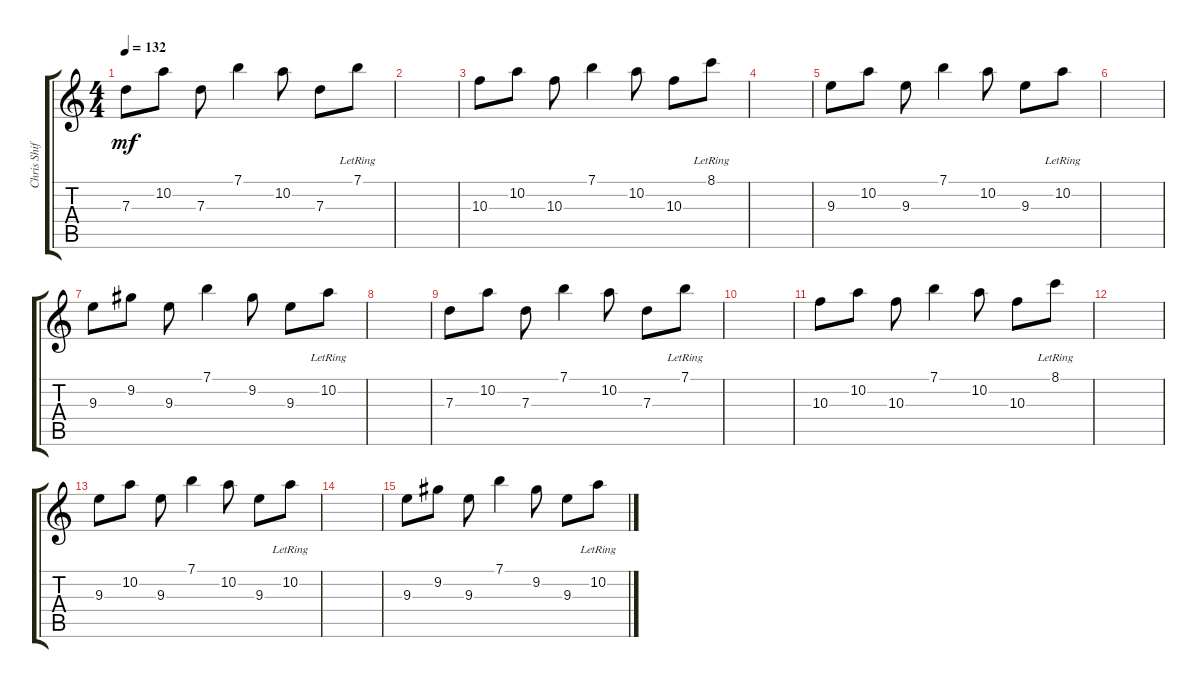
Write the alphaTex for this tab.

\track ("Chris Shiflett (Lead)" "Chris Shif") {instrument distortionguitar}
\staff {score tabs}
\tuning (E4 B3 G3 D3 A2 E2) {hide}
\ts (4 4)
\tempo 132
\clef g2
\ks c
7.3.8{dy mf} 10.2.8 7.3.8 7.1.4 10.2.8 7.3.8 7.1{lr}.8 |
|
10.3.8 10.2.8 10.3.8 7.1.4 10.2.8 10.3.8 8.1{lr}.8 |
|
9.3.8 10.2.8 9.3.8 7.1.4 10.2.8 9.3.8 10.2{lr}.8 |
|
9.3.8 9.2.8 9.3.8 7.1.4 9.2.8 9.3.8 10.2{lr}.8 |
|
7.3.8 10.2.8 7.3.8 7.1.4 10.2.8 7.3.8 7.1{lr}.8 |
|
10.3.8 10.2.8 10.3.8 7.1.4 10.2.8 10.3.8 8.1{lr}.8 |
|
9.3.8 10.2.8 9.3.8 7.1.4 10.2.8 9.3.8 10.2{lr}.8 |
|
9.3.8 9.2.8 9.3.8 7.1.4 9.2.8 9.3.8 10.2{lr}.8
